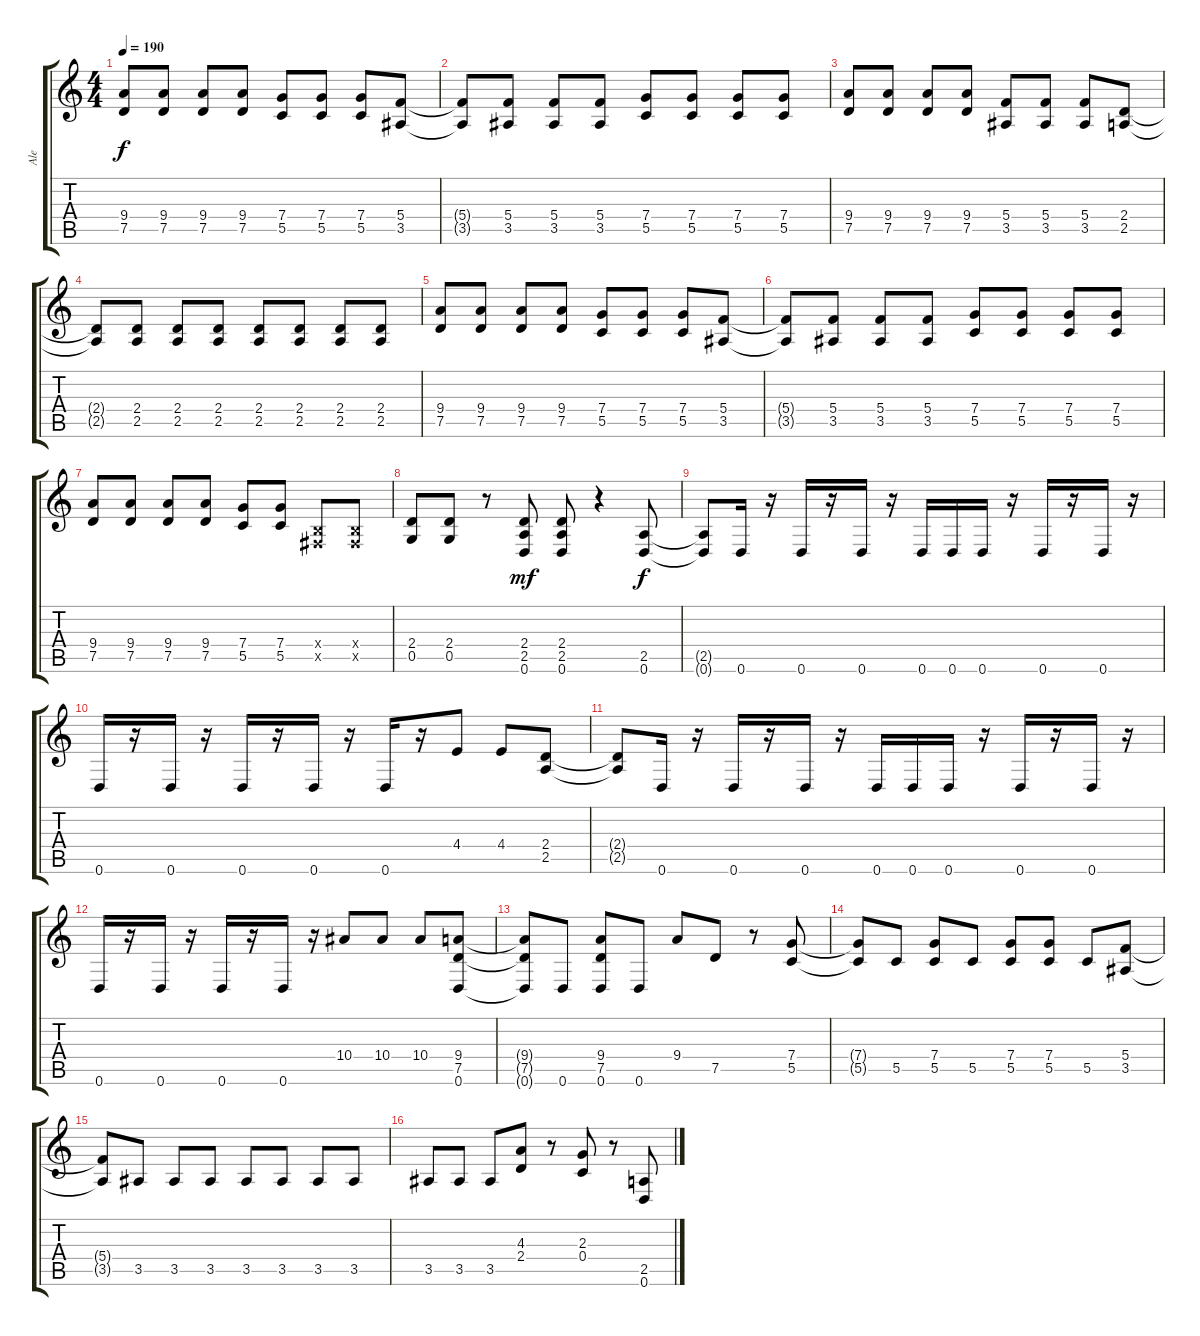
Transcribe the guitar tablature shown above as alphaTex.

\track ("Ale" "Ale") {instrument overdrivenguitar}
\staff {score tabs}
\tuning (D4 A3 F3 C3 G2 D2) {hide}
\ts (4 4)
\tempo 190
\clef g2
\ks c
(9.4 7.5).8{dy f} (9.4 7.5).8 (9.4 7.5).8 (9.4 7.5).8 (7.4 5.5).8 (7.4 5.5).8 (7.4 5.5).8 (5.4 3.5).8 |
(5.4{t} 3.5{t}).8 (5.4 3.5).8 (5.4 3.5).8 (5.4 3.5).8 (7.4 5.5).8 (7.4 5.5).8 (7.4 5.5).8 (7.4 5.5).8 |
(9.4 7.5).8 (9.4 7.5).8 (9.4 7.5).8 (9.4 7.5).8 (5.4 3.5).8 (5.4 3.5).8 (5.4 3.5).8 (2.4 2.5).8 |
(2.4{t} 2.5{t}).8 (2.4 2.5).8 (2.4 2.5).8 (2.4 2.5).8 (2.4 2.5).8 (2.4 2.5).8 (2.4 2.5).8 (2.4 2.5).8 |
(9.4 7.5).8 (9.4 7.5).8 (9.4 7.5).8 (9.4 7.5).8 (7.4 5.5).8 (7.4 5.5).8 (7.4 5.5).8 (5.4 3.5).8 |
(5.4{t} 3.5{t}).8 (5.4 3.5).8 (5.4 3.5).8 (5.4 3.5).8 (7.4 5.5).8 (7.4 5.5).8 (7.4 5.5).8 (7.4 5.5).8 |
(9.4 7.5).8 (9.4 7.5).8 (9.4 7.5).8 (9.4 7.5).8 (7.4 5.5).8 (7.4 5.5).8 (-1.4{x} -1.5{x}).8 (-1.4{x} -1.5{x}).8 |
(2.4 0.5).8 (2.4 0.5).8 r.8 (2.4 2.5 0.6).8{dy mf} (2.4 2.5 0.6).8 r.4 (2.5 0.6).8{dy f} |
(2.5{t} 0.6{t}).8 0.6.16 r.16 0.6.16 r.16 0.6.16 r.16 0.6.16 0.6.16 0.6.16 r.16 0.6.16 r.16 0.6.16 r.16 |
0.6.16 r.16 0.6.16 r.16 0.6.16 r.16 0.6.16 r.16 0.6.16 r.16 4.4.8 4.4.8 (2.4 2.5).8 |
(2.4{t} 2.5{t}).8 0.6.16 r.16 0.6.16 r.16 0.6.16 r.16 0.6.16 0.6.16 0.6.16 r.16 0.6.16 r.16 0.6.16 r.16 |
0.6.16 r.16 0.6.16 r.16 0.6.16 r.16 0.6.16 r.16 10.4.8 10.4.8 10.4.8 (9.4 7.5 0.6).8 |
(9.4{t} 7.5{t} 0.6{t}).8 0.6.8 (9.4 7.5 0.6).8 0.6.8 9.4.8 7.5.8 r.8 (7.4 5.5).8 |
(7.4{t} 5.5{t}).8 5.5.8 (7.4 5.5).8 5.5.8 (7.4 5.5).8 (7.4 5.5).8 5.5.8 (5.4 3.5).8 |
(5.4{t} 3.5{t}).8 3.5.8 3.5.8 3.5.8 3.5.8 3.5.8 3.5.8 3.5.8 |
3.5.8 3.5.8 3.5.8 (4.3 2.4).8 r.8 (2.3 0.4).8 r.8 (2.5 0.6).8
